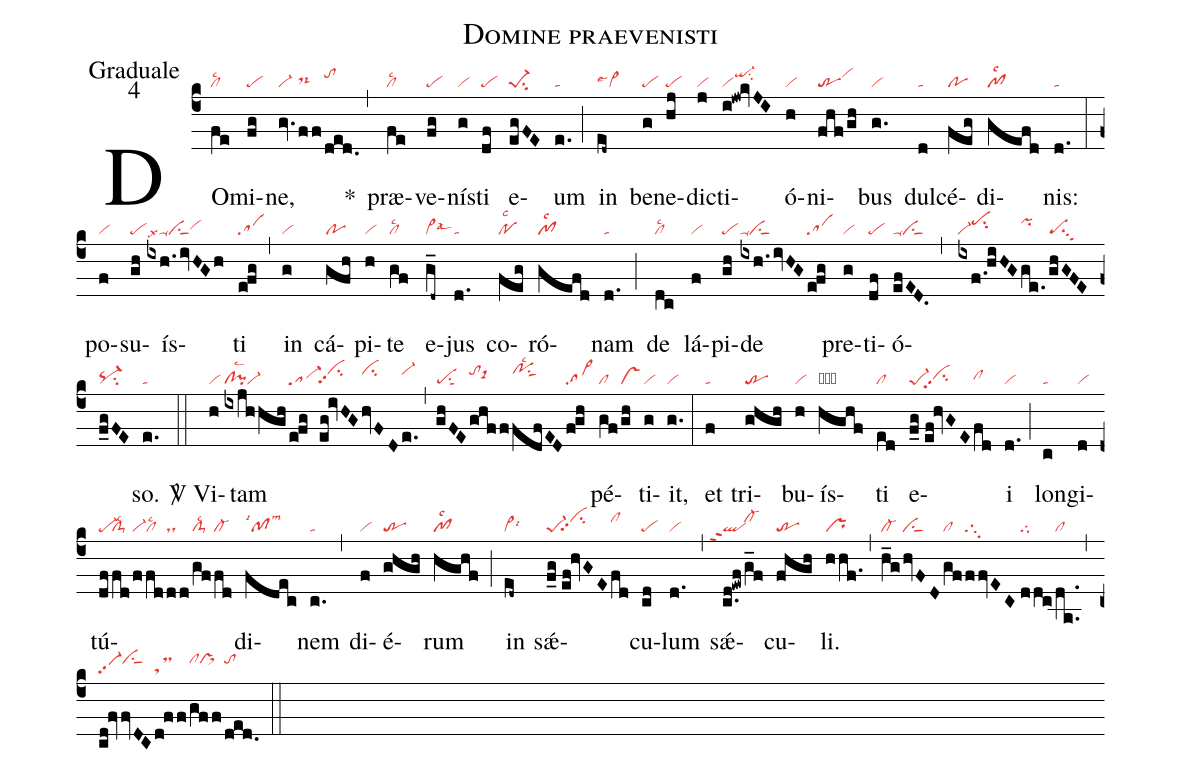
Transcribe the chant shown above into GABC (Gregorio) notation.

name:Domine praevenisti;
office-part:Graduale;
mode:4;
nabc-lines:1;
%%
(c4) DO(fe|cllsc2)mi(fg|pe)ne,(gv.|vi-|ff/|ds-hh|ded.|tohj) <sp>*</sp>(,) præ(fe|cllsc2)ve(fg|pe)nís(g|vi)ti(df|pe) e(egFE|pe-1su2)um(e.|ta) (;) in(ed~|vi>lse4) be(g|pe)ne(hj|pe)dic(j|vi)ti(i!jw!kvJI|viqi-hjsu2)ó(h|vi)ni(fhf/gh|trvihj)bus(g.|vi) dul(d|ta)cé(feg|po)di(gefd|pf1lsc2)nis:(d.|ta) (:) po(f|vi)su(gh|pe)ís(ixh.ivHGh|ciSppu1lsx4vihh)ti(e!fg|sa) (,) in(g|vi) cá(gfh|po)pi(h|vi)te(gf|cllsc2) e(g_d~|vi>lsal6)jus(d.|ta) co(feg|polsc2)ró(gefd|pf1lsc2)nam(d.|ta) (;) de(dc|cllsc2) lá(f|vi)pi(gh|pe)de(ixh.ivHG|ciSppu1|e!fg|sa) pre(g|vi)ti(df|pe)ó(efED.,|ciSppu1|ixf.!hiHG|vi-pehjsu2|ge./|pihj|ghGFE|pesu3|f_gFE|pq-su2)so.(e.|ta) (::)

<sp>V/</sp> Vi(h|vi)tam(ixjhhgh/|cl!pilsc2vi-|e!fg |sa-|eg!ivHG|cihjpp2|hvFD|cihj|e.|vi-hj) (,) (ghFE|pesu1sut1|ghff|tohjst-hj|fdfED|pohjsu1sut1lsc2|f!gh|sa>) pé(gf/|cl|gh|vs)ti(g|vi)it,(g.|vi) (:) et(f|ta) tri(ghgh|tr)bu(h|vi)ís(hghf|pf1lsi2)ti(ed|cl) e(f_g//|pe-1|ef!hvGE|cihhpp2|fd|clhh)i(d.|vi) (;) lon(c|ta)gi(d|vi)tú(df|pe-|fd/|clS-lsc2|ffd|vi-cllsc2|dd/|ds|gf|clS-lsc2|fd|cl-)di(fdec|pflsi1lsm3)nem(c.|ta) (,) di(f|vi)é(ghgh|tr)rum(hghf|pf1lsc2) (;) in(ed~|vi>lsi6) sǽ(f_g//|pe-1|ef!hvGE|cihjpp2|fd|clhj)cu(cd|pe)lum(d.|vi) (,) sǽ(c.d!ewf/|````qlppt2|g_f|cl-hj)cu(fhgh|tr)li.(hhf.|pr) (,) (h_g|cl-|hvFD|ciS|gf|cl|ffvEC//|tg1|ddc/|tg|da..|cl) (,) (cd!fvvDC|vi-pp2ciShj|d!ff/|tsM|gff/|clhjpr>hj|ded.|tohj) (::)
